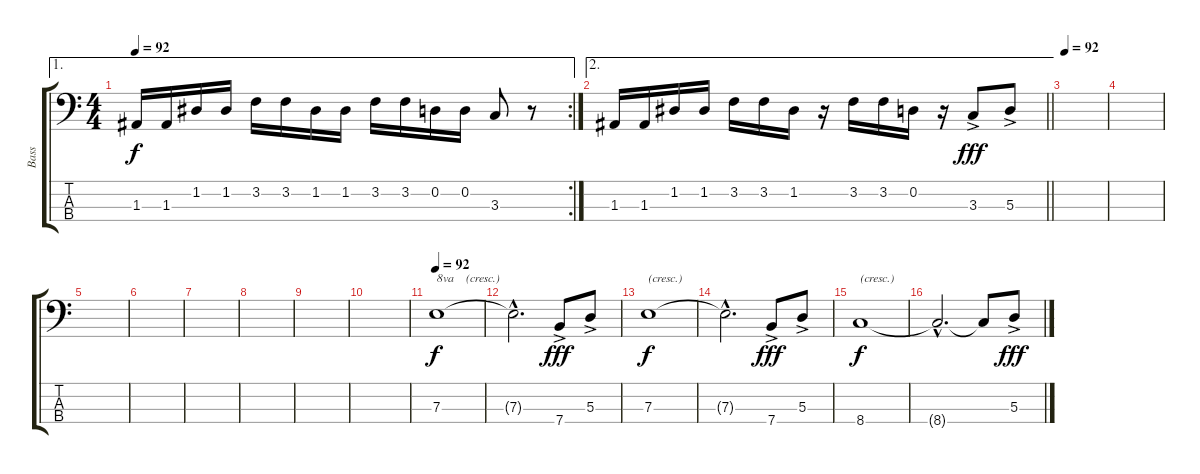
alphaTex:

\track ("Bass" "Bass") {instrument electricbasspick}
\staff {score tabs}
\tuning (G2 D2 A1 E1) {hide}
\ae 1
\rc 2
\ts (4 4)
\tempo 92
\clef f4
\ks c
1.3.16{dy f} 1.3.16 1.2.16 1.2.16 3.2.16 3.2.16 1.2.16 1.2.16 3.2.16 3.2.16 0.2.16 0.2.16 3.3.8 r.8 |
\ae 2
\barLineRight lightlight
1.3.16 1.3.16 1.2.16 1.2.16 3.2.16 3.2.16 1.2.16 r.16 3.2.16 3.2.16 0.2.16 r.16 3.3{ac}.8{dy fff} 5.3{ac}.8 |
\tempo 92
|
|
|
|
|
|
|
|
\tempo 92
7.3.1{txt "8va    (cresc.)" dy f} |
7.3{hac t}.2{d} 7.4{ac}.8{dy fff} 5.3{ac}.8 |
7.3.1{txt "(cresc.)" dy f} |
7.3{hac t}.2{d} 7.4{ac}.8{dy fff} 5.3{ac}.8 |
8.4.1{txt "(cresc.)" dy f} |
8.4{hac t}.2{d} 8.4{t}.8 5.3{ac}.8{dy fff}
